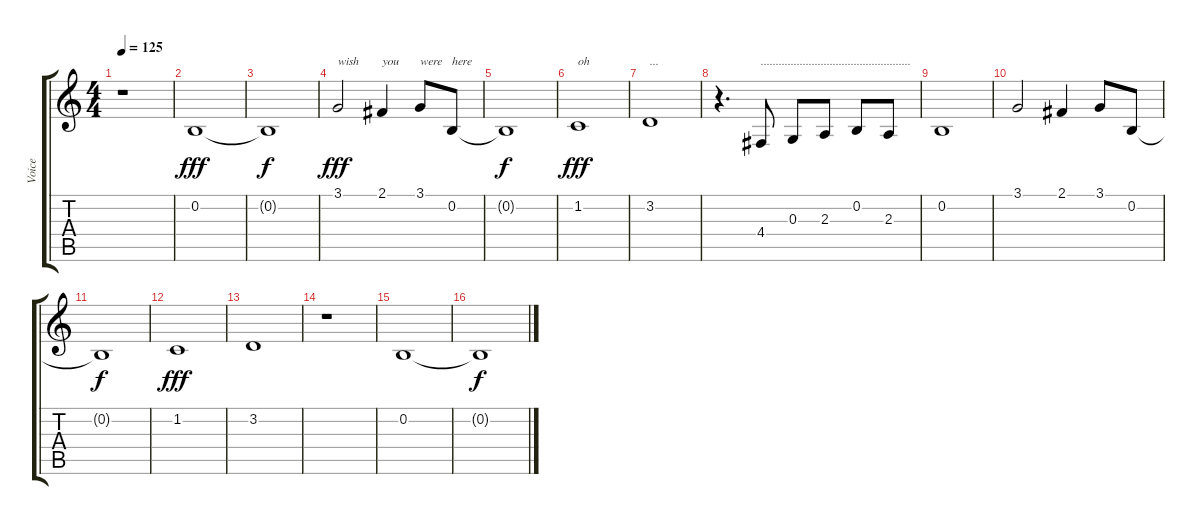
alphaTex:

\track ("Voice" "Voice") {instrument oboe}
\staff {score tabs}
\tuning (E4 B3 G3 D3 A2 E2) {hide}
\ts (4 4)
\tempo 125
\clef g2
\ks c
r.1{dy fff} |
0.2.1 |
0.2{t}.1{dy f} |
3.1.2{txt "wish" dy fff} 2.1.4{txt "you"} 3.1.8{txt "were"} 0.2.8{txt "here"} |
0.2{t}.1{dy f} |
1.2.1{txt "oh" dy fff} |
3.2.1{txt "..."} |
r.4{d} 4.4.8{txt ".................................................."} 0.3.8 2.3.8 0.2.8 2.3.8 |
0.2.1 |
3.1.2 2.1.4 3.1.8 0.2.8 |
0.2{t}.1{dy f} |
1.2.1{dy fff} |
3.2.1 |
r.1 |
0.2.1 |
0.2{t}.1{dy f}
